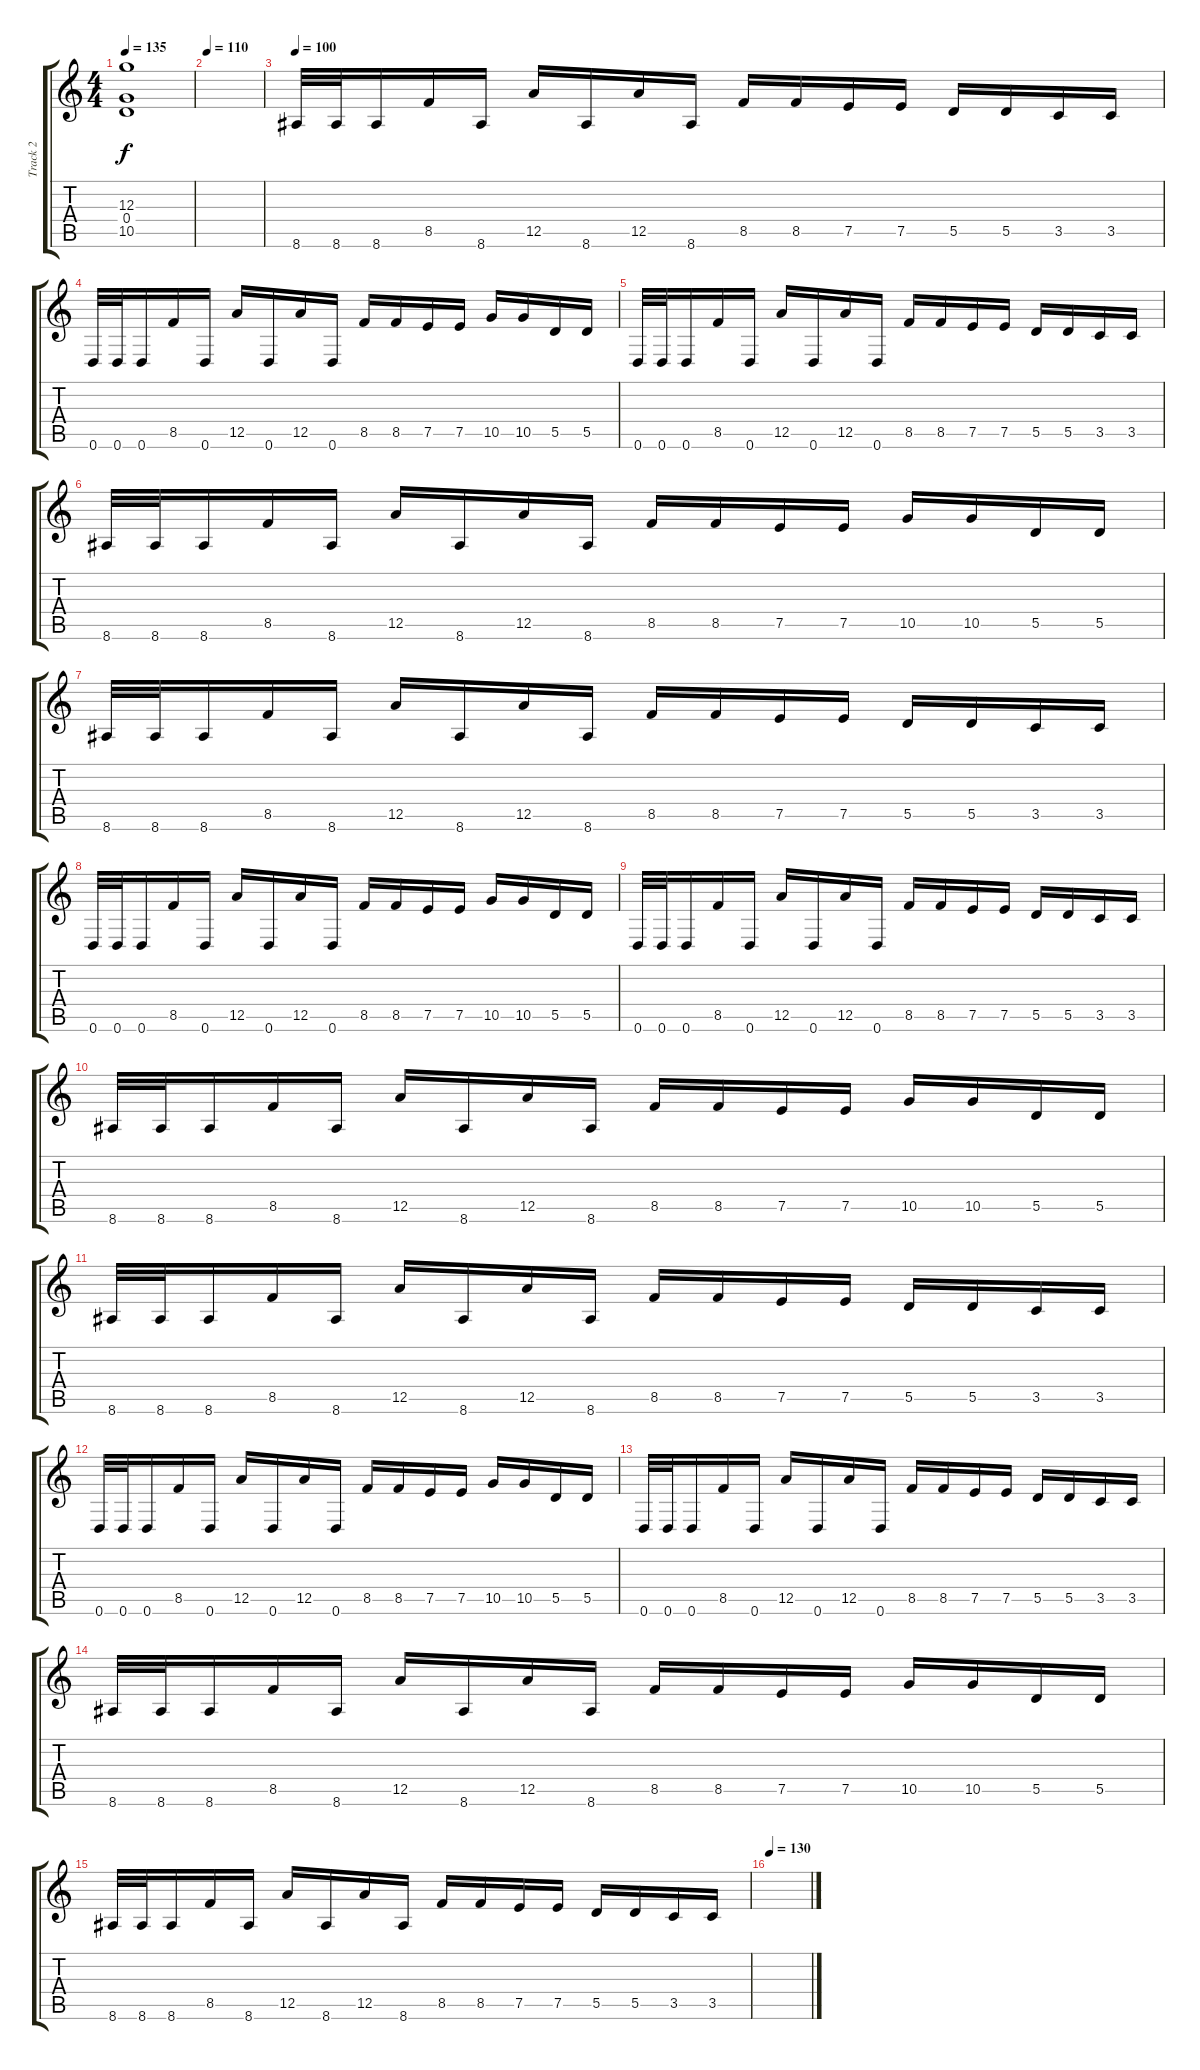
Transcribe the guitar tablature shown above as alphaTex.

\track ("Track 2" "Track 2") {instrument distortionguitar}
\staff {score tabs}
\tuning (E4 B3 G3 D3 A2 D2) {hide}
\ts (4 4)
\tempo 135
\clef g2
\ks c
(12.3{t} 0.4{t} 10.5{t}).1{dy f} |
\tempo 110
|
\tempo 100
8.6.32 8.6.32 8.6.16 8.5.16 8.6.16 12.5.16 8.6.16 12.5.16 8.6.16 8.5.16 8.5.16 7.5.16 7.5.16 5.5.16 5.5.16 3.5.16 3.5.16 |
0.6.32 0.6.32 0.6.16 8.5.16 0.6.16 12.5.16 0.6.16 12.5.16 0.6.16 8.5.16 8.5.16 7.5.16 7.5.16 10.5.16 10.5.16 5.5.16 5.5.16 |
0.6.32 0.6.32 0.6.16 8.5.16 0.6.16 12.5.16 0.6.16 12.5.16 0.6.16 8.5.16 8.5.16 7.5.16 7.5.16 5.5.16 5.5.16 3.5.16 3.5.16 |
8.6.32 8.6.32 8.6.16 8.5.16 8.6.16 12.5.16 8.6.16 12.5.16 8.6.16 8.5.16 8.5.16 7.5.16 7.5.16 10.5.16 10.5.16 5.5.16 5.5.16 |
8.6.32 8.6.32 8.6.16 8.5.16 8.6.16 12.5.16 8.6.16 12.5.16 8.6.16 8.5.16 8.5.16 7.5.16 7.5.16 5.5.16 5.5.16 3.5.16 3.5.16 |
0.6.32 0.6.32 0.6.16 8.5.16 0.6.16 12.5.16 0.6.16 12.5.16 0.6.16 8.5.16 8.5.16 7.5.16 7.5.16 10.5.16 10.5.16 5.5.16 5.5.16 |
0.6.32 0.6.32 0.6.16 8.5.16 0.6.16 12.5.16 0.6.16 12.5.16 0.6.16 8.5.16 8.5.16 7.5.16 7.5.16 5.5.16 5.5.16 3.5.16 3.5.16 |
8.6.32 8.6.32 8.6.16 8.5.16 8.6.16 12.5.16 8.6.16 12.5.16 8.6.16 8.5.16 8.5.16 7.5.16 7.5.16 10.5.16 10.5.16 5.5.16 5.5.16 |
8.6.32 8.6.32 8.6.16 8.5.16 8.6.16 12.5.16 8.6.16 12.5.16 8.6.16 8.5.16 8.5.16 7.5.16 7.5.16 5.5.16 5.5.16 3.5.16 3.5.16 |
0.6.32 0.6.32 0.6.16 8.5.16 0.6.16 12.5.16 0.6.16 12.5.16 0.6.16 8.5.16 8.5.16 7.5.16 7.5.16 10.5.16 10.5.16 5.5.16 5.5.16 |
0.6.32 0.6.32 0.6.16 8.5.16 0.6.16 12.5.16 0.6.16 12.5.16 0.6.16 8.5.16 8.5.16 7.5.16 7.5.16 5.5.16 5.5.16 3.5.16 3.5.16 |
8.6.32 8.6.32 8.6.16 8.5.16 8.6.16 12.5.16 8.6.16 12.5.16 8.6.16 8.5.16 8.5.16 7.5.16 7.5.16 10.5.16 10.5.16 5.5.16 5.5.16 |
8.6.32 8.6.32 8.6.16 8.5.16 8.6.16 12.5.16 8.6.16 12.5.16 8.6.16 8.5.16 8.5.16 7.5.16 7.5.16 5.5.16 5.5.16 3.5.16 3.5.16 |
\tempo 130
